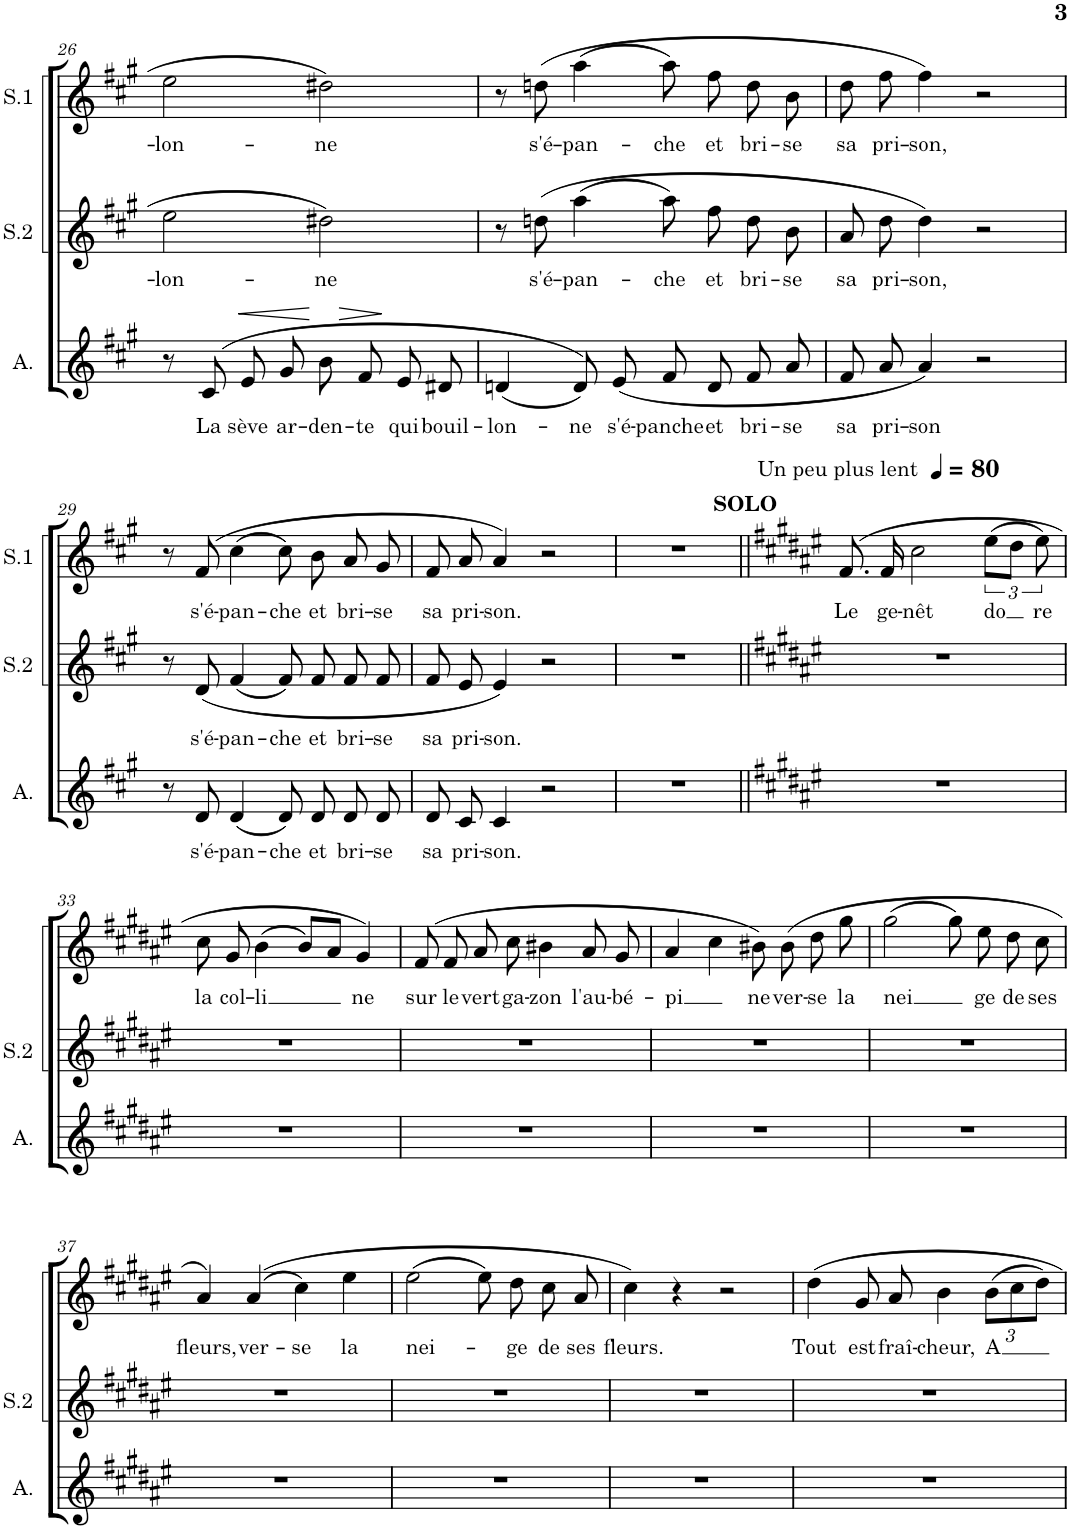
**kern	**text	**dynam	**kern	**text	**kern	**text
*part3	*part3	*part3	*part2	*part2	*part1	*part1
*staff3	*staff3	*staff3	*staff2	*staff2	*staff1	*staff1
*I"Alto	*	*	*I"Soprano 2	*	*I"Soprano 1	*
*I'A.	*	*	*I'S.2	*	*I'S.1	*
!!LO:PB:g=z
*clefG2	*	*	*clefG2	*	*clefG2	*
*k[f#c#g#]	*	*	*k[f#c#g#]	*	*k[f#c#g#]	*
*M4/4	*	*	*M4/4	*	*M4/4	*
*met(c)	*	*	*met(c)	*	*met(c)	*
=26	=26	=26	=26	=26	=26	=26
!	!	!	!	!LO:LY:b	!	!LO:LY:b
8r	.	.	2ee\	-lon-	2ee\	-lon-
!	!LO:LY:b	!	!	!	!	!
(8c#/	La	.	.	.	.	.
!	!LO:LY:b	!LO:HP:b	!	!	!	!
8e/L	sève	<	.	.	.	.
!	!LO:LY:b	!	!	!	!	!
8g#/J	ar-	.	.	.	.	.
!	!LO:LY:b	!LO:HP:n=1:b	!	!LO:LY:b	!	!LO:LY:b
8b/L	-den-	[ >	2dd#X\	-ne	2dd#X\	-ne
!	!LO:LY:b	!	!	!	!	!
8f#/J	-te	.	.	.	.	.
!	!LO:LY:b	!	!	!	!	!
8e/L	qui	]	.	.	.	.
!	!LO:LY:b	!	!	!	!	!
8d#X/J	bouil-	.	.	.	.	.
=27	=27	=27	=27	=27	=27	=27
!	!LO:LY:b	!	!	!	!	!
(4dn/	-lon-	.	8r	.	8r	.
!	!	!	!	!LO:LY:b	!	!LO:LY:b
.	.	.	(8ddn\	s'é-	(8ddn\	s'é-
!	!LO:LY:b	!	!	!LO:LY:b	!	!LO:LY:b
8d/L))	-ne	.	(4aa\	-pan-	(4aa\	-pan-
!	!LO:LY:b	!	!	!	!	!
(8e/J	s'é-	.	.	.	.	.
!	!LO:LY:b	!	!	!LO:LY:b	!	!LO:LY:b
8f#/L	-panche	.	8aa\L)	-che	8aa\)	-che
!	!LO:LY:b	!	!	!LO:LY:b	!	!LO:LY:b
8d/J	et	.	8ff#\J	et	8ff#\	et
!	!LO:LY:b	!	!	!LO:LY:b	!	!LO:LY:b
8f#/L	bri-	.	8dd\L	bri-	8dd\	bri-
!	!LO:LY:b	!	!	!LO:LY:b	!	!LO:LY:b
8a/J	-se	.	8b\J	-se	8b\	-se
=28	=28	=28	=28	=28	=28	=28
!	!LO:LY:b	!	!	!LO:LY:b	!	!LO:LY:b
8f#/L	sa	.	8a\L	sa	8dd\	sa
!	!LO:LY:b	!	!	!LO:LY:b	!	!LO:LY:b
8a/J	pri-	.	8dd\J	pri-	8ff#\	pri-
!	!LO:LY:b	!	!	!LO:LY:b	!	!LO:LY:b
4a/)	-son	.	4dd\)	-son,	4ff#\)	-son,
2r	.	.	2r	.	2r	.
!!LO:LB:g=z
=29	=29	=29	=29	=29	=29	=29
8r	.	.	8r	.	8r	.
!	!LO:LY:b	!	!	!LO:LY:b	!	!LO:LY:b
8d/	s'é-	.	(8d/	s'é-	(8f#/	s'é-
!	!LO:LY:b	!	!	!LO:LY:b	!	!LO:LY:b
(4d/	-pan-	.	(4f#/	-pan-	(4cc#\	-pan-
!	!LO:LY:b	!	!	!LO:LY:b	!	!LO:LY:b
8d/L)	-che	.	8f#/L)	-che	8cc#\)	-che
!	!LO:LY:b	!	!	!LO:LY:b	!	!LO:LY:b
8d/J	et	.	8f#/J	et	8b\	et
!	!LO:LY:b	!	!	!LO:LY:b	!	!LO:LY:b
8d/L	bri-	.	8f#/L	bri-	8a/	bri-
!	!LO:LY:b	!	!	!LO:LY:b	!	!LO:LY:b
8d/J	-se	.	8f#/J	-se	8g#/	-se
=30	=30	=30	=30	=30	=30	=30
!	!LO:LY:b	!	!	!LO:LY:b	!	!LO:LY:b
8d/L	sa	.	8f#/L	sa	8f#/	sa
!	!LO:LY:b	!	!	!LO:LY:b	!	!LO:LY:b
8c#/J	pri-	.	8e/J	pri-	8a/	pri-
!	!LO:LY:b	!	!	!LO:LY:b	!	!LO:LY:b
4c#/	-son.	.	4e/)	-son.	4a/)	-son.
2r	.	.	2r	.	2r	.
=31	=31	=31	=31	=31	=31	=31
1r	.	.	1r	.	1r	.
=32||	=32||	=32||	=32||	=32||	=32||	=32||
*k[f#c#g#d#a#e#]	*	*	*k[f#c#g#d#a#e#]	*	*k[f#c#g#d#a#e#]	*
*	*	*	*	*	*MM80	*
!	!	!	!	!	!LO:TX:a:t=Un peu plus lent	!
!	!	!	!	!	!LO:TX:a:B:t=SOLO	!
!	!	!	!	!	!	!LO:LY:b
1r	.	.	1r	.	(8.f#/	Le
!	!	!	!	!	!	!LO:LY:b
.	.	.	.	.	16f#/	ge-
!	!	!	!	!	!	!LO:LY:b
.	.	.	.	.	2cc#\	-nêt
!	!	!	!	!	!	!LO:LY:b
.	.	.	.	.	(12ee#\L	do
.	.	.	.	.	12dd#\J	.
!	!	!	!	!	!	!LO:LY:b
.	.	.	.	.	12ee#\)	re
!!LO:LB:g=z
=33	=33	=33	=33	=33	=33	=33
!	!	!	!	!	!	!LO:LY:b
1r	.	.	1r	.	8cc#\	la
!	!	!	!	!	!	!LO:LY:b
.	.	.	.	.	8g#/	col-
!	!	!	!	!	!	!LO:LY:b
.	.	.	.	.	(4b\	-li
.	.	.	.	.	8b/L)	.
.	.	.	.	.	8a#/J	.
!	!	!	!	!	!	!LO:LY:b
.	.	.	.	.	4g#/)	ne
=34	=34	=34	=34	=34	=34	=34
!	!	!	!	!	!	!LO:LY:b
1r	.	.	1r	.	(8f#/	sur
!	!	!	!	!	!	!LO:LY:b
.	.	.	.	.	8f#/	le
!	!	!	!	!	!	!LO:LY:b
.	.	.	.	.	8a#/	vert
!	!	!	!	!	!	!LO:LY:b
.	.	.	.	.	8cc#\	ga-
!	!	!	!	!	!	!LO:LY:b
.	.	.	.	.	4b#X\	-zon
!	!	!	!	!	!	!LO:LY:b
.	.	.	.	.	8a#/	l'au-
!	!	!	!	!	!	!LO:LY:b
.	.	.	.	.	8g#/	-bé-
=35	=35	=35	=35	=35	=35	=35
!	!	!	!	!	!	!LO:LY:b
1r	.	.	1r	.	4a#/	-pi
.	.	.	.	.	4cc#\	.
!	!	!	!	!	!	!LO:LY:b
.	.	.	.	.	8b#X\)	ne
!	!	!	!	!	!	!LO:LY:b
.	.	.	.	.	(8b#\	ver-
!	!	!	!	!	!	!LO:LY:b
.	.	.	.	.	8dd#\	-se
!	!	!	!	!	!	!LO:LY:b
.	.	.	.	.	8gg#\	la
=36	=36	=36	=36	=36	=36	=36
!	!	!	!	!	!	!LO:LY:b
1r	.	.	1r	.	(2gg#\	-nei
.	.	.	.	.	8gg#\)	.
!	!	!	!	!	!	!LO:LY:b
.	.	.	.	.	8ee#\	ge
!	!	!	!	!	!	!LO:LY:b
.	.	.	.	.	8dd#\	de
!	!	!	!	!	!	!LO:LY:b
.	.	.	.	.	8cc#\	ses
!!LO:LB:g=z
=37	=37	=37	=37	=37	=37	=37
!	!	!	!	!	!	!LO:LY:b
1r	.	.	1r	.	4a#/)	fleurs,
!	!	!	!	!	!	!LO:LY:b
.	.	.	.	.	((4a#/	ver-
!	!	!	!	!	!	!LO:LY:b
.	.	.	.	.	4cc#\)	-se
!	!	!	!	!	!	!LO:LY:b
.	.	.	.	.	4ee#\	la
=38	=38	=38	=38	=38	=38	=38
!	!	!	!	!	!	!LO:LY:b
1r	.	.	1r	.	(2ee#\	nei-
.	.	.	.	.	8ee#\)	.
!	!	!	!	!	!	!LO:LY:b
.	.	.	.	.	8dd#\	-ge
!	!	!	!	!	!	!LO:LY:b
.	.	.	.	.	8cc#\	de
!	!	!	!	!	!	!LO:LY:b
.	.	.	.	.	8a#/	ses
=39	=39	=39	=39	=39	=39	=39
!	!	!	!	!	!	!LO:LY:b
1r	.	.	1r	.	4cc#\)	fleurs.
.	.	.	.	.	4r	.
.	.	.	.	.	2r	.
=40	=40	=40	=40	=40	=40	=40
!	!	!	!	!	!	!LO:LY:b
1r	.	.	1r	.	4dd#\	Tout
!	!	!	!	!	!	!LO:LY:b
.	.	.	.	.	8g#/	est
!	!	!	!	!	!	!LO:LY:b
.	.	.	.	.	8a#/	fraî-
!	!	!	!	!	!	!LO:LY:b
.	.	.	.	.	4b\	-cheur,
*	*	*	*	*	*Xbrackettup	*
!	!	!	!	!	!	!LO:LY:b
.	.	.	.	.	(12b\L	-A
.	.	.	.	.	12cc#\	.
.	.	.	.	.	12dd#\J)	.
=	=	=	=	=	=	=
*-	*-	*-	*-	*-	*-	*-
